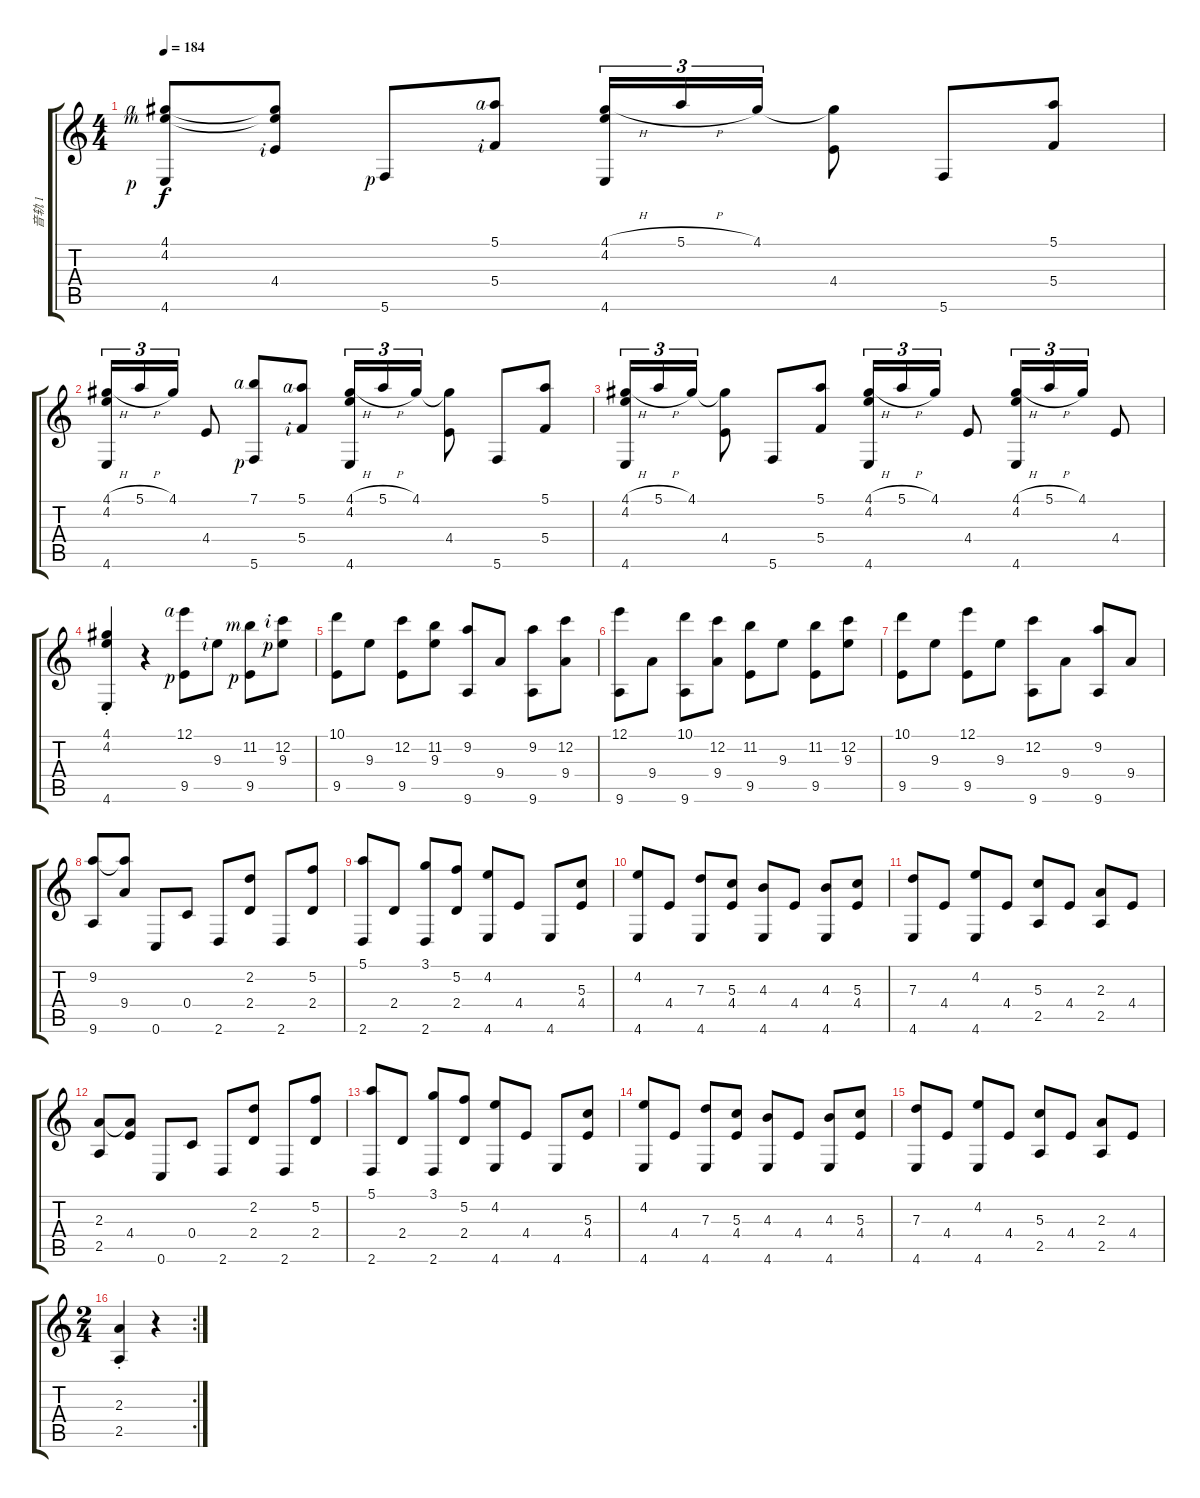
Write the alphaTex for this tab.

\track ("音轨 1" "音轨 1") {instrument acousticguitarsteel}
\staff {score tabs}
\tuning (E4 C4 G3 C3 G2 C2) {hide}
\ts (4 4)
\tempo 184
\clef g2
\ks c
(4.1{rf 4} 4.2{rf 3} 4.6{rf 1}).8{dy f} (4.1{t} 4.2{t} 4.4{rf 2}).8 5.6{rf 1}.8 (5.1{rf 4} 5.4{rf 2}).8 (4.1{h} 4.2 4.6).16{tu (3 2)} 5.1{h}.16{tu (3 2)} 4.1.16{tu (3 2)} (4.1{t} 4.4).8 5.6.8 (5.1 5.4).8 |
(4.1{h} 4.2 4.6).16{tu (3 2)} 5.1{h}.16{tu (3 2)} 4.1.16{tu (3 2)} 4.4.8 (7.1{rf 4} 5.6{rf 1}).8 (5.1{rf 4} 5.4{rf 2}).8 (4.1{h} 4.2 4.6).16{tu (3 2)} 5.1{h}.16{tu (3 2)} 4.1.16{tu (3 2)} (4.1{t} 4.4).8 5.6.8 (5.1 5.4).8 |
(4.1{h} 4.2 4.6).16{tu (3 2)} 5.1{h}.16{tu (3 2)} 4.1.16{tu (3 2)} (4.1{t} 4.4).8 5.6.8 (5.1 5.4).8 (4.1{h} 4.2 4.6).16{tu (3 2)} 5.1{h}.16{tu (3 2)} 4.1.16{tu (3 2)} 4.4.8 (4.1{h} 4.2 4.6).16{tu (3 2)} 5.1{h}.16{tu (3 2)} 4.1.16{tu (3 2)} 4.4.8 |
(4.1{st} 4.2{st} 4.6{st}).4 r.4 (12.1{rf 4} 9.5{rf 1}).8 9.3{rf 2}.8 (11.2{rf 3} 9.5{rf 1}).8 (12.2{rf 2} 9.3{rf 1}).8 |
(10.1 9.5).8 9.3.8 (12.2 9.5).8 (11.2 9.3).8 (9.2 9.6).8 9.4.8 (9.2 9.6).8 (12.2 9.4).8 |
(12.1 9.6).8 9.4.8 (10.1 9.6).8 (12.2 9.4).8 (11.2 9.5).8 9.3.8 (11.2 9.5).8 (12.2 9.3).8 |
(10.1 9.5).8 9.3.8 (12.1 9.5).8 9.3.8 (12.2 9.6).8 9.4.8 (9.2 9.6).8 9.4.8 |
(9.2 9.6).8 (9.2{t} 9.4).8 0.6.8 0.4.8 2.6.8 (2.2 2.4).8 2.6.8 (5.2 2.4).8 |
(5.1 2.6).8 2.4.8 (3.1 2.6).8 (5.2 2.4).8 (4.2 4.6).8 4.4.8 4.6.8 (5.3 4.4).8 |
(4.2 4.6).8 4.4.8 (7.3 4.6).8 (5.3 4.4).8 (4.3 4.6).8 4.4.8 (4.3 4.6).8 (5.3 4.4).8 |
(7.3 4.6).8 4.4.8 (4.2 4.6).8 4.4.8 (5.3 2.5).8 4.4.8 (2.3 2.5).8 4.4.8 |
(2.3 2.5).8 (2.3{t} 4.4).8 0.6.8 0.4.8 2.6.8 (2.2 2.4).8 2.6.8 (5.2 2.4).8 |
(5.1 2.6).8 2.4.8 (3.1 2.6).8 (5.2 2.4).8 (4.2 4.6).8 4.4.8 4.6.8 (5.3 4.4).8 |
(4.2 4.6).8 4.4.8 (7.3 4.6).8 (5.3 4.4).8 (4.3 4.6).8 4.4.8 (4.3 4.6).8 (5.3 4.4).8 |
(7.3 4.6).8 4.4.8 (4.2 4.6).8 4.4.8 (5.3 2.5).8 4.4.8 (2.3 2.5).8 4.4.8 |
\rc 2
\ts (2 4)
(2.3{st} 2.5).4 r.4
